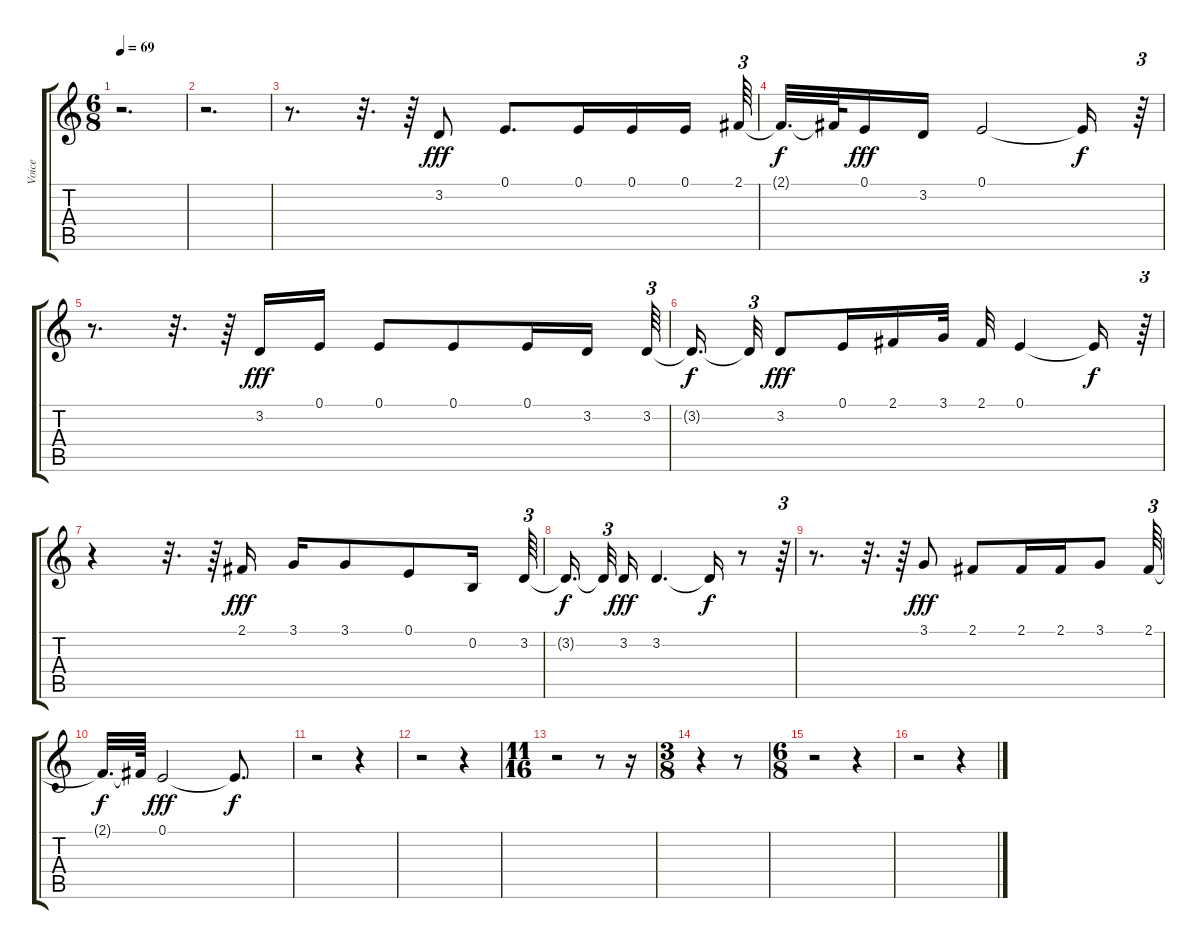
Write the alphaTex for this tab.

\track ("Voice" "Voice") {instrument pad1newage}
\staff {score tabs}
\tuning (E4 B3 G3 D3 A2 E2) {hide}
\ts (6 8)
\tempo 69
\clef g2
\ks c
r.2{d dy f} |
r.2{d} |
r.8{d} r.32{d} r.64 3.2.8{dy fff} 0.1.8{d} 0.1.16 0.1.16 0.1.16 2.1.64{tu (3 2)} |
2.1{t}.32{d dy f} 2.1{t}.64 0.1.16{dy fff} 3.2.16 0.1.2 0.1{t}.16{dy f} r.64{tu (3 2)} |
r.8{d} r.32{d} r.64 3.2.16{dy fff} 0.1.16 0.1.8 0.1.8 0.1.16 3.2.16 3.2.64{tu (3 2)} |
3.2{t}.16{d dy f beam splitsecondary} 3.2{t}.32{tu (3 2)} 3.2.8{dy fff} 0.1.16 2.1.16 3.1.32 2.1.32 0.1.4 0.1{t}.16{dy f} r.64{tu (3 2)} |
r.4 r.32{d} r.64 2.1.16{dy fff} 3.1.16 3.1.8 0.1.8 0.2.16 3.2.64{tu (3 2)} |
3.2{t}.16{d dy f beam splitsecondary} 3.2{t}.32{tu (3 2)} 3.2.16{dy fff} 3.2.4{d} 3.2{t}.16{dy f} r.8 r.64{tu (3 2)} |
r.8{d} r.32{d} r.64 3.1.8{dy fff} 2.1.8 2.1.16 2.1.16 3.1.8 2.1.64{tu (3 2)} |
2.1{t}.32{d dy f} 2.1{t}.64 0.1.2{dy fff} 0.1{t}.8{d dy f} |
r.2 r.4 |
r.2 r.4 |
\ts (11 16)
r.2 r.8 r.16 |
\ts (3 8)
r.4 r.8 |
\ts (6 8)
r.2 r.4 |
r.2 r.4
